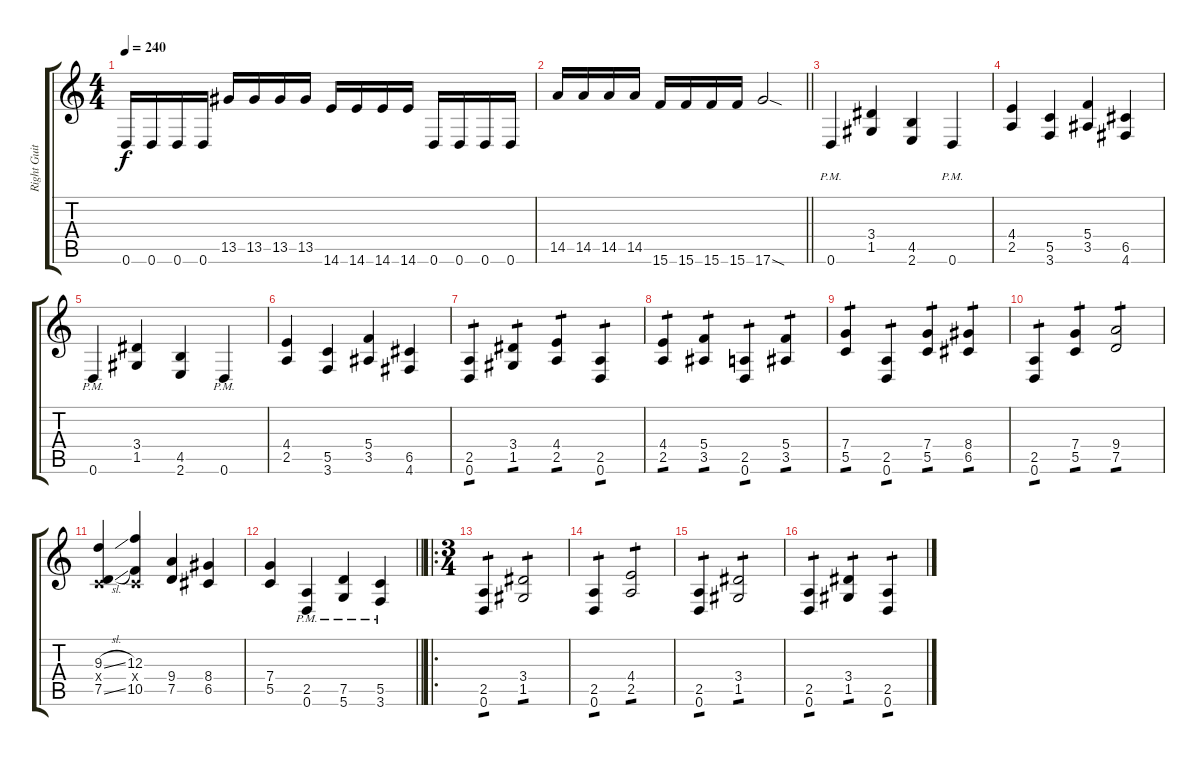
\track ("Right Guitar" "Right Guit") {instrument distortionguitar}
\staff {score tabs}
\tuning (D4 A3 F3 C3 G2 D2) {hide}
\ts (4 4)
\tempo 240
\clef g2
\ks c
0.6.16{dy f} 0.6.16 0.6.16 0.6.16 13.5.16 13.5.16 13.5.16 13.5.16 14.6.16 14.6.16 14.6.16 14.6.16 0.6.16 0.6.16 0.6.16 0.6.16 |
\barLineRight lightlight
14.5.16 14.5.16 14.5.16 14.5.16 15.6.16 15.6.16 15.6.16 15.6.16 17.6{sod}.2 |
\section ("" "")
0.6{pm}.4 (3.4 1.5).4 (4.5 2.6).4 0.6{pm}.4 |
(4.4 2.5).4 (5.5 3.6).4 (5.4 3.5).4 (6.5 4.6).4 |
0.6{pm}.4 (3.4 1.5).4 (4.5 2.6).4 0.6{pm}.4 |
(4.4 2.5).4 (5.5 3.6).4 (5.4 3.5).4 (6.5 4.6).4 |
(2.5 0.6).4{tp 1} (3.4 1.5).4{tp 1} (4.4 2.5).4{tp 1} (2.5 0.6).4{tp 1} |
(4.4 2.5).4{tp 1} (5.4 3.5).4{tp 1} (2.5 0.6).4{tp 1} (5.4 3.5).4{tp 1} |
(7.4 5.5).4{tp 1} (2.5 0.6).4{tp 1} (7.4 5.5).4{tp 1} (8.4 6.5).4{tp 1} |
(2.5 0.6).4{tp 1} (7.4 5.5).4{tp 1} (9.4 7.5).2{tp 1} |
(9.3{sl} 0.4{x} 7.5{sl}).4 (12.3 0.4{x} 10.5).4 (9.4 7.5).4 (8.4 6.5).4 |
\barLineRight lightlight
(7.4 5.5).4 (2.5{pm} 0.6{pm}).4 (7.5{pm} 5.6{pm}).4 (5.5{pm} 3.6{pm}).4 |
\ro
\ts (3 4)
\section ("" "")
(2.5 0.6).4{tp 1} (3.4 1.5).2{tp 1} |
(2.5 0.6).4{tp 1} (4.4 2.5).2{tp 1} |
(2.5 0.6).4{tp 1} (3.4 1.5).2{tp 1} |
(2.5 0.6).4{tp 1} (3.4 1.5).4{tp 1} (2.5 0.6).4{tp 1}
